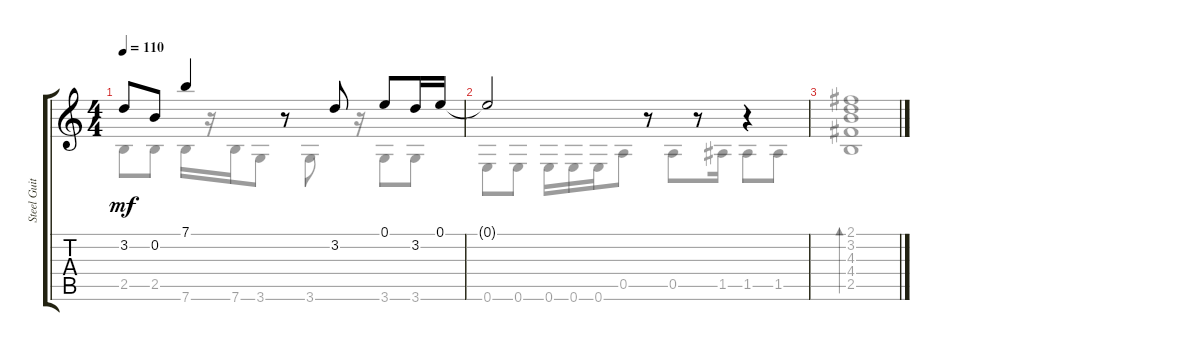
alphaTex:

\track ("Steel Guitar" "Steel Guit") {instrument acousticguitarsteel}
\staff {score tabs}
\tuning (E4 B3 G3 D3 A2 E2) {hide}
\voice
\ts (4 4)
\tempo 110
\clef g2
\ks c
3.2{t}.8{dy mf} 0.2.8 7.1.4 r.8 3.2.8 0.1.8 3.2.16 0.1.16 |
0.1{t}.2 r.8 r.8 r.4 |
\voice
\clef g2
\ottava regular
\simile none
\ks c
2.5.8{dy mf} 2.5.8 7.6.16 r.16 7.6.16 3.6.8 3.6.8 r.16 3.6.8 3.6.8 |
0.6.8 0.6.8 0.6.16 0.6.16 0.6.16 0.5.8 0.5.8 1.5.16 1.5.8 1.5.8 |
(2.1 3.2 4.3 4.4 2.5).1{bd 30}
